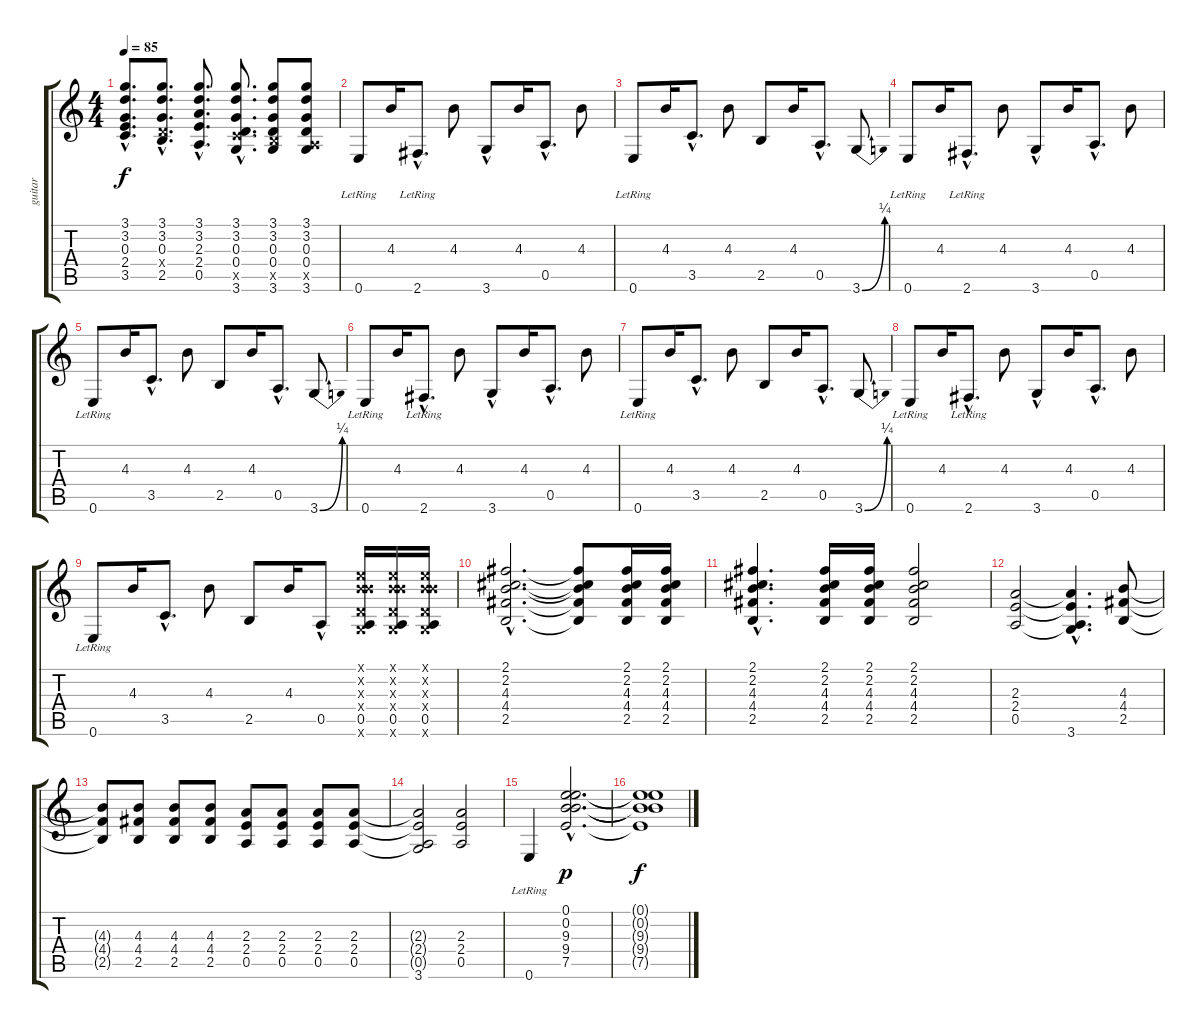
\track ("guitar" "guitar") {instrument overdrivenguitar}
\staff {score tabs}
\tuning (E4 B3 G3 D3 A2 E2) {hide}
\ts (4 4)
\tempo 85
\clef g2
\ks c
(3.1{hac} 3.2{hac} 0.3{hac} 2.4{hac} 3.5{hac}).8{d dy f} (3.1{hac} 3.2{hac} 0.3{hac} 0.4{hac x} 2.5{hac}).8{d} (3.1{hac} 3.2{hac} 2.3{hac} 2.4{hac} 0.5{hac}).8{d} (3.1{hac} 3.2{hac} 0.3{hac} 0.4{hac} 3.5{hac x} 3.6{hac}).8{d} (3.1 3.2 0.3 0.4 2.5{x} 3.6).8 (3.1 3.2 0.3 0.4 0.5{x} 3.6).8 |
0.6{lr}.8 4.3.16 2.6{hac lr}.8{d} 4.3.8 3.6{hac}.8 4.3.16 0.5{hac}.8{d} 4.3.8 |
0.6{lr}.8 4.3.16 3.5{hac}.8{d} 4.3.8 2.5.8 4.3.16 0.5{hac}.8{d} 3.6{be (bend 0 0 60 1)}.8 |
0.6{lr}.8 4.3.16 2.6{hac lr}.8{d} 4.3.8 3.6{hac}.8 4.3.16 0.5{hac}.8{d} 4.3.8 |
0.6{lr}.8 4.3.16 3.5{hac}.8{d} 4.3.8 2.5.8 4.3.16 0.5{hac}.8{d} 3.6{be (bend 0 0 60 1)}.8 |
0.6{lr}.8 4.3.16 2.6{hac lr}.8{d} 4.3.8 3.6{hac}.8 4.3.16 0.5{hac}.8{d} 4.3.8 |
0.6{lr}.8 4.3.16 3.5{hac}.8{d} 4.3.8 2.5.8 4.3.16 0.5{hac}.8{d} 3.6{be (bend 0 0 60 1)}.8 |
0.6{lr}.8 4.3.16 2.6{hac lr}.8{d} 4.3.8 3.6{hac}.8 4.3.16 0.5{hac}.8{d} 4.3.8 |
0.6{lr}.8 4.3.16 3.5{hac}.8{d} 4.3.8 2.5.8 4.3.16 0.5{hac}.8 (0.1{x} 0.2{x} 4.3{x} 0.4{x} 0.5 3.6{x}).16 (0.1{x} 0.2{x} 4.3{x} 0.4{x} 0.5 3.6{x}).16 (0.1{x} 0.2{x} 4.3{x} 0.4{x} 0.5 3.6{x}).16 |
(2.1{hac} 2.2{hac} 4.3{hac} 4.4{hac} 2.5{hac}).2{d} (2.1{t} 2.2{t} 4.3{t} 4.4{t} 2.5{t}).8 (2.1 2.2 4.3 4.4 2.5).16 (2.1 2.2 4.3 4.4 2.5).16 |
(2.1{hac} 2.2{hac} 4.3{hac} 4.4{hac} 2.5{hac}).4{d} (2.1 2.2 4.3 4.4 2.5).16 (2.1 2.2 4.3 4.4 2.5).16 (2.1 2.2 4.3 4.4 2.5).2 |
(2.3 2.4 0.5).2 (2.3{hac t} 2.4{hac t} 0.5{hac t} 3.6{hac}).4{d} (4.3 4.4 2.5).8 |
(4.3{t} 4.4{t} 2.5{t}).8 (4.3 4.4 2.5).8 (4.3 4.4 2.5).8 (4.3 4.4 2.5).8 (2.3 2.4 0.5).8 (2.3 2.4 0.5).8 (2.3 2.4 0.5).8 (2.3 2.4 0.5).8 |
(2.3{t} 2.4{t} 0.5{t} 3.6).2 (2.3 2.4 0.5).2 |
0.6{lr}.4 (0.1{hac} 0.2{hac} 9.3{hac} 9.4{hac} 7.5{hac}).2{d dy p volume 0} |
(0.1{t} 0.2{t} 9.3{t} 9.4{t} 7.5{t}).1{dy f}
